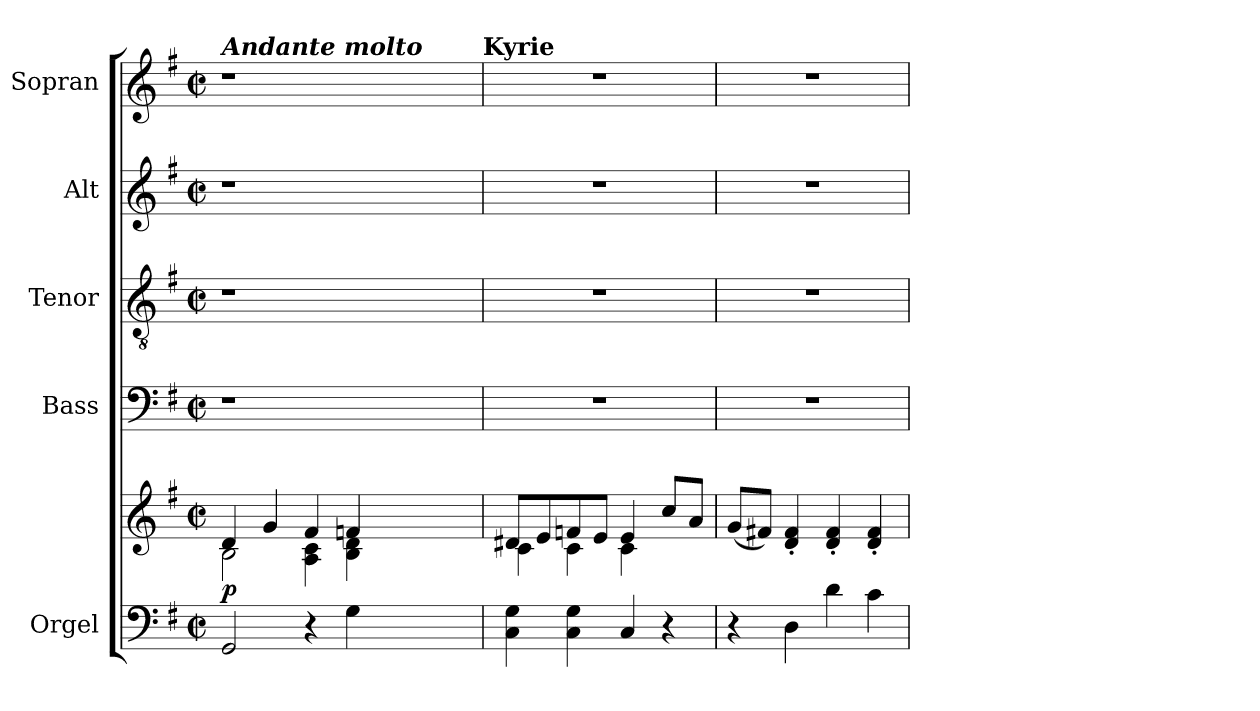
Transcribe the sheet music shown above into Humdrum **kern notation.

**kern	**kern	**dynam	**kern	**kern	**kern	**kern
*part5	*part5	*part5	*part4	*part3	*part2	*part1
*staff6	*staff5	*staff5/6	*staff4	*staff3	*staff2	*staff1
*I"Orgel	*	*	*I"Bass	*I"Tenor	*I"Alt	*I"Sopran
*I'Org.	*	*	*I'B	*I'T	*I'A	*I'S
*clefF4	*clefG2	*	*clefF4	*clefGv2	*clefG2	*clefG2
*k[f#]	*k[f#]	*	*k[f#]	*k[f#]	*k[f#]	*k[f#]
*G:	*G:	*	*G:	*G:	*G:	*G:
*M2/2	*M2/2	*	*M2/2	*M2/2	*M2/2	*M2/2
*met(c|)	*met(c|)	*	*met(c|)	*met(c|)	*met(c|)	*met(c|)
=1	=1	=1	=1	=1	=1	=1
*	*^	*	*	*	*	*
!	!	!	!	!	!	!	!LO:TX:a:Bi:t=Andante molto
!	!	!	!LO:DY:b	!	!	!	!
2GG/	4d/	2B\	p	1r	1r	1r	1r
.	4g/	.	.	.	.	.	.
4r	4f#/	4A\ 4c\	.	.	.	.	.
4G\	4fn/	4B\ 4d\	.	.	.	.	.
1ryy	1ryy	1ryy	.	1ryy	1ryy	1ryy	1ryy
!	!	!	!	!	!	!	!LO:TX:a:B:t=Kyrie
=2	=2	=2	=2	=2	=2	=2	=2
4C\ 4G\	8d#X/L	4c\	.	1r	1r	1r	1r
.	8e/	.	.	.	.	.	.
4C\ 4G\	8fn/	4c\	.	.	.	.	.
.	8e/J	.	.	.	.	.	.
4C/	4e/	4c\	.	.	.	.	.
4r	8cc/L	4ryy	.	.	.	.	.
.	8a/J	.	.	.	.	.	.
*	*v	*v	*	*	*	*	*
=3	=3	=3	=3	=3	=3	=3
4r	(<8g/L	.	1r	1r	1r	1r
.	8f#X/J)	.	.	.	.	.
4D\	4d/'< 4f#/'<	.	.	.	.	.
4d\	4d/'< 4f#/'<	.	.	.	.	.
4c\	4d/'< 4f#/'<	.	.	.	.	.
=	=	=	=	=	=	=
*-	*-	*-	*-	*-	*-	*-
